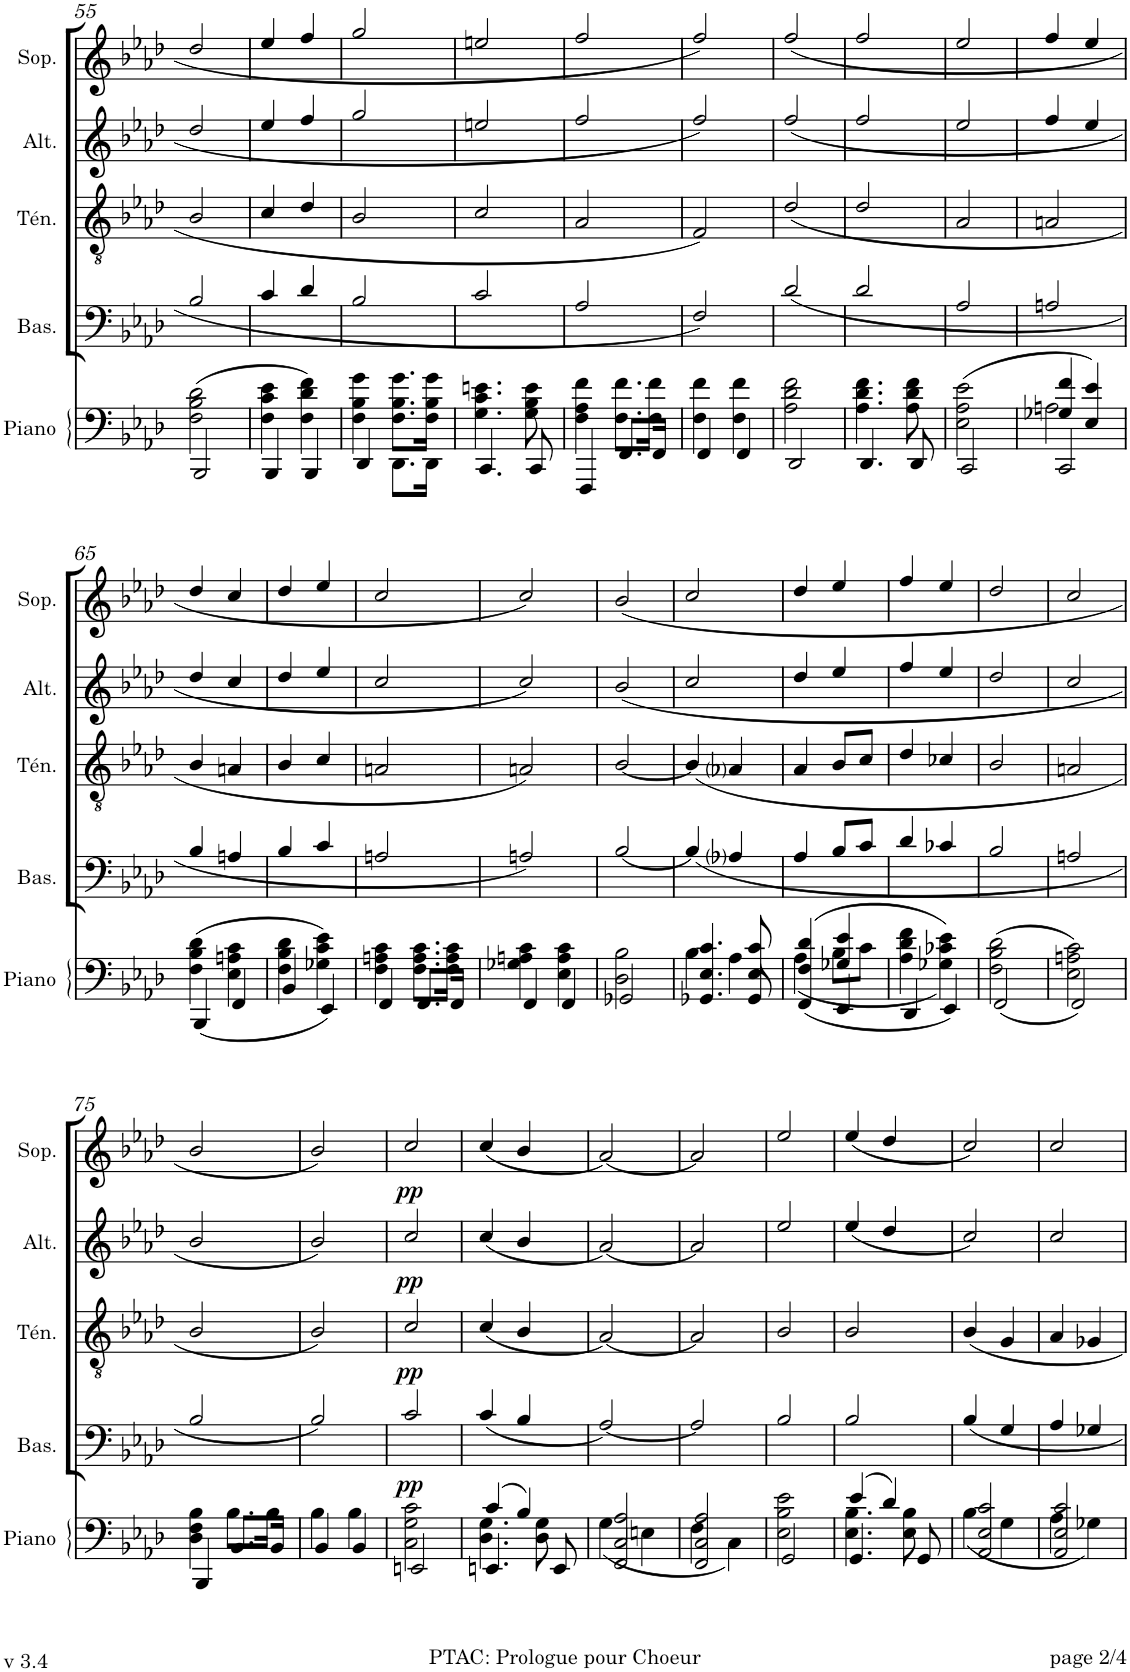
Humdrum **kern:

**kern	**kern	**dynam	**kern	**dynam	**kern	**dynam	**kern	**dynam
*part5	*part4	*part4	*part3	*part3	*part2	*part2	*part1	*part1
*staff5	*staff4	*staff4	*staff3	*staff3	*staff2	*staff2	*staff1	*staff1
*I"Piano	*I"Bas.	*	*I"Tén.	*	*I"Alt.	*	*I"Sop.	*
*I'Piano	*I'Bas.	*	*I'Tén.	*	*I'Alt.	*	*I'Sop.	*
!!LO:PB:g=z
*clefF4	*clefF4	*	*clefGv2	*	*clefG2	*	*clefG2	*
*k[b-e-a-d-]	*k[b-e-a-d-]	*	*k[b-e-a-d-]	*	*k[b-e-a-d-]	*	*k[b-e-a-d-]	*
*A-:	*A-:	*	*A-:	*	*A-:	*	*A-:	*
*M2/4	*M2/4	*	*M2/4	*	*M2/4	*	*M2/4	*
=55	=55	=55	=55	=55	=55	=55	=55	=55
*^	*	*	*	*	*	*	*	*
(>2F\ 2B-\ 2d-\	2BBB-/	2B-/	.	2B-/	.	2dd-/	.	2dd-/	.
=56	=56	=56	=56	=56	=56	=56	=56	=56	=56
4F\ 4c\ 4e-\	4BBB-/	4c/	.	4c/	.	4ee-/	.	4ee-/	.
4F\ 4d-\ 4f\)	4BBB-/	4d-/	.	4d-/	.	4ff/	.	4ff/	.
=57	=57	=57	=57	=57	=57	=57	=57	=57	=57
4F\ 4B-\ 4g\	4DD-/	2B-/	.	2B-/	.	2gg/	.	2gg/	.
8.F\ 8.B-\ 8.g\L	8.DD-\L	.	.	.	.	.	.	.	.
16F\ 16B-\ 16g\Jk	16DD-\Jk	.	.	.	.	.	.	.	.
=58	=58	=58	=58	=58	=58	=58	=58	=58	=58
4.G\ 4.c\ 4.en\	4.CC/	2c/	.	2c/	.	2een/	.	2een/	.
8G\ 8B-\ 8e\	8CC/	.	.	.	.	.	.	.	.
=59	=59	=59	=59	=59	=59	=59	=59	=59	=59
4F\ 4A-\ 4f\	4FFF/	2A-/	.	2A-/	.	2ff/	.	2ff/	.
8.F\ 8.f\L	8.FF/L	.	.	.	.	.	.	.	.
16F\ 16f\Jk	16FF/Jk	.	.	.	.	.	.	.	.
=60	=60	=60	=60	=60	=60	=60	=60	=60	=60
4F\ 4f\	4FF/	2F/	.	2F/	.	2ff/	.	2ff/	.
4F\ 4f\	4FF/	.	.	.	.	.	.	.	.
=61	=61	=61	=61	=61	=61	=61	=61	=61	=61
2A-\ 2d-\ 2f\	2DD-/	(2d-/	.	(2d-/	.	(2ff/	.	(2ff/	.
=62	=62	=62	=62	=62	=62	=62	=62	=62	=62
4.A-\ 4.d-\ 4.f\	4.DD-/	2d-/	.	2d-/	.	2ff/	.	2ff/	.
8A-\ 8d-\ 8f\	8DD-/	.	.	.	.	.	.	.	.
=63	=63	=63	=63	=63	=63	=63	=63	=63	=63
(2E-\ 2A-\ 2e-\	2CC/	2A-/	.	2A-/	.	2ee-/	.	2ee-/	.
=64	=64	=64	=64	=64	=64	=64	=64	=64	=64
*	*^	*	*	*	*	*	*	*	*
4G-X/ 4f/	2An\	2CC/	2An/	.	2An/	.	4ff/	.	4ff/	.
4E-/ 4e-/)	.	.	.	.	.	.	4ee-/	.	4ee-/	.
*	*v	*v	*	*	*	*	*	*	*	*
!!LO:LB:g=z
=65	=65	=65	=65	=65	=65	=65	=65	=65	=65
(>4F\ 4B-\ 4d-\	(<4BBB-/	4B-/	.	4B-/	.	4dd-/	.	4dd-/	.
4E-\ 4An\ 4c\	4FF/	4An/	.	4An/	.	4cc/	.	4cc/	.
=66	=66	=66	=66	=66	=66	=66	=66	=66	=66
4F\ 4B-\ 4d-\	4BB-/	4B-/	.	4B-/	.	4dd-/	.	4dd-/	.
4G-X\ 4c\ 4e-\)	4EE-/)	4c/	.	4c/	.	4ee-/	.	4ee-/	.
=67	=67	=67	=67	=67	=67	=67	=67	=67	=67
4F\ 4An\ 4c\	4FF/	2An/	.	2An/	.	2cc/	.	2cc/	.
8.F\ 8.A\ 8.c\L	8.FF/L	.	.	.	.	.	.	.	.
16F\ 16A\ 16c\Jk	16FF/Jk	.	.	.	.	.	.	.	.
=68	=68	=68	=68	=68	=68	=68	=68	=68	=68
4G-X\ 4An\ 4c\	4FF/	2An/)	.	2An/)	.	2cc/)	.	2cc/)	.
4E-\ 4A\ 4c\	4FF/	.	.	.	.	.	.	.	.
=69	=69	=69	=69	=69	=69	=69	=69	=69	=69
2D-\ 2B-\	2GG-X/	[2B-/	.	[2B-/	.	(2b-/	.	(2b-/	.
=70	=70	=70	=70	=70	=70	=70	=70	=70	=70
*	*^	*	*	*	*	*	*	*	*
4.E-/ 4.c/	4B-\	4.GG-X/	(4B-/]	.	(4B-/]	.	2cc/	.	2cc/	.
.	4A-\	.	4A-i/	.	4A-i/	.	.	.	.	.
8E-/ 8c/	.	8GG-/	.	.	.	.	.	.	.	.
=71	=71	=71	=71	=71	=71	=71	=71	=71	=71	=71
(4F/ 4d-/	(<4A-\	(<4FF/	4A-/	.	4A-/	.	4dd-/	.	4dd-/	.
4G-X/ 4e-/	8B-\L	4EE-/	8B-/L	.	8B-/L	.	4ee-/	.	4ee-/	.
.	8c\J	.	8c/J	.	8c/J	.	.	.	.	.
*	*v	*v	*	*	*	*	*	*	*	*
=72	=72	=72	=72	=72	=72	=72	=72	=72	=72
4A-\ 4d-\ 4f\	4DD-/	4d-/	.	4d-/	.	4ff/	.	4ff/	.
4G-X\ 4c-X\ 4e-\))	4EE-/)	4c-X/	.	4c-X/	.	4ee-/	.	4ee-/	.
=73	=73	=73	=73	=73	=73	=73	=73	=73	=73
(>2F\ 2B-\ 2d-\	(<2FF/	2B-/	.	2B-/	.	2dd-/	.	2dd-/	.
=74	=74	=74	=74	=74	=74	=74	=74	=74	=74
2E-\ 2An\ 2c\)	2FF/)	2An/	.	2An/	.	2cc/	.	2cc/	.
!!LO:LB:g=z
=75	=75	=75	=75	=75	=75	=75	=75	=75	=75
4D-\ 4F\ 4B-\	4BBB-/	2B-/	.	2B-/	.	2b-/	.	2b-/	.
8.B-\L	8.BB-/L	.	.	.	.	.	.	.	.
16B-\Jk	16BB-/Jk	.	.	.	.	.	.	.	.
=76	=76	=76	=76	=76	=76	=76	=76	=76	=76
4B-\	4BB-/	2B-/)	.	2B-/)	.	2b-/)	.	2b-/)	.
4B-\	4BB-/	.	.	.	.	.	.	.	.
=77	=77	=77	=77	=77	=77	=77	=77	=77	=77
!	!	!	!LO:DY:b	!	!LO:DY:b	!	!LO:DY:b	!	!LO:DY:b
2C\ 2G\ 2c\	2EEn/	2c/	pp	2c/	pp	2cc/	pp	2cc/	pp
=78	=78	=78	=78	=78	=78	=78	=78	=78	=78
*	*^	*	*	*	*	*	*	*	*
(4c/	4.D-\ 4.G\	4.EEn/	(<4c/	.	(<4c/	.	(<4cc/	.	(<4cc/	.
4B-/)	.	.	4B-/	.	4B-/	.	4b-/	.	4b-/	.
.	8D-\ 8G\	8EE/	.	.	.	.	.	.	.	.
=79	=79	=79	=79	=79	=79	=79	=79	=79	=79	=79
2C/ 2A-/	(<4G\	2FF/	[2A-/)	.	[2A-/)	.	[2a-/)	.	[2a-/)	.
.	4En\	.	.	.	.	.	.	.	.	.
=80	=80	=80	=80	=80	=80	=80	=80	=80	=80	=80
2C/ 2A-/	4F\	2FF/	2A-/]	.	2A-/]	.	2a-/]	.	2a-/]	.
.	4C\)	.	.	.	.	.	.	.	.	.
*	*v	*v	*	*	*	*	*	*	*	*
=81	=81	=81	=81	=81	=81	=81	=81	=81	=81
2E-\ 2B-\ 2e-\	2GG/	2B-/	.	2B-/	.	2ee-/	.	2ee-/	.
=82	=82	=82	=82	=82	=82	=82	=82	=82	=82
*	*^	*	*	*	*	*	*	*	*
(4e-/	4.E-\ 4.B-\	4.GG/	2B-/	.	2B-/	.	(<4ee-/	.	(<4ee-/	.
4d-/)	.	.	.	.	.	.	4dd-/	.	4dd-/	.
.	8E-\ 8B-\	8GG/	.	.	.	.	.	.	.	.
=83	=83	=83	=83	=83	=83	=83	=83	=83	=83	=83
2E-/ 2c/	(<4B-\	2AA-/	4B-/	.	4B-/	.	2cc/)	.	2cc/)	.
.	4G\	.	4G/	.	4G/	.	.	.	.	.
=84	=84	=84	=84	=84	=84	=84	=84	=84	=84	=84
2E-/ 2c/	4A-\	2AA-/	4A-/	.	4A-/	.	2cc/	.	2cc/	.
.	4G-X\)	.	4G-X/	.	4G-X/	.	.	.	.	.
*v	*v	*v	*	*	*	*	*	*	*	*
=	=	=	=	=	=	=	=	=
*-	*-	*-	*-	*-	*-	*-	*-	*-
